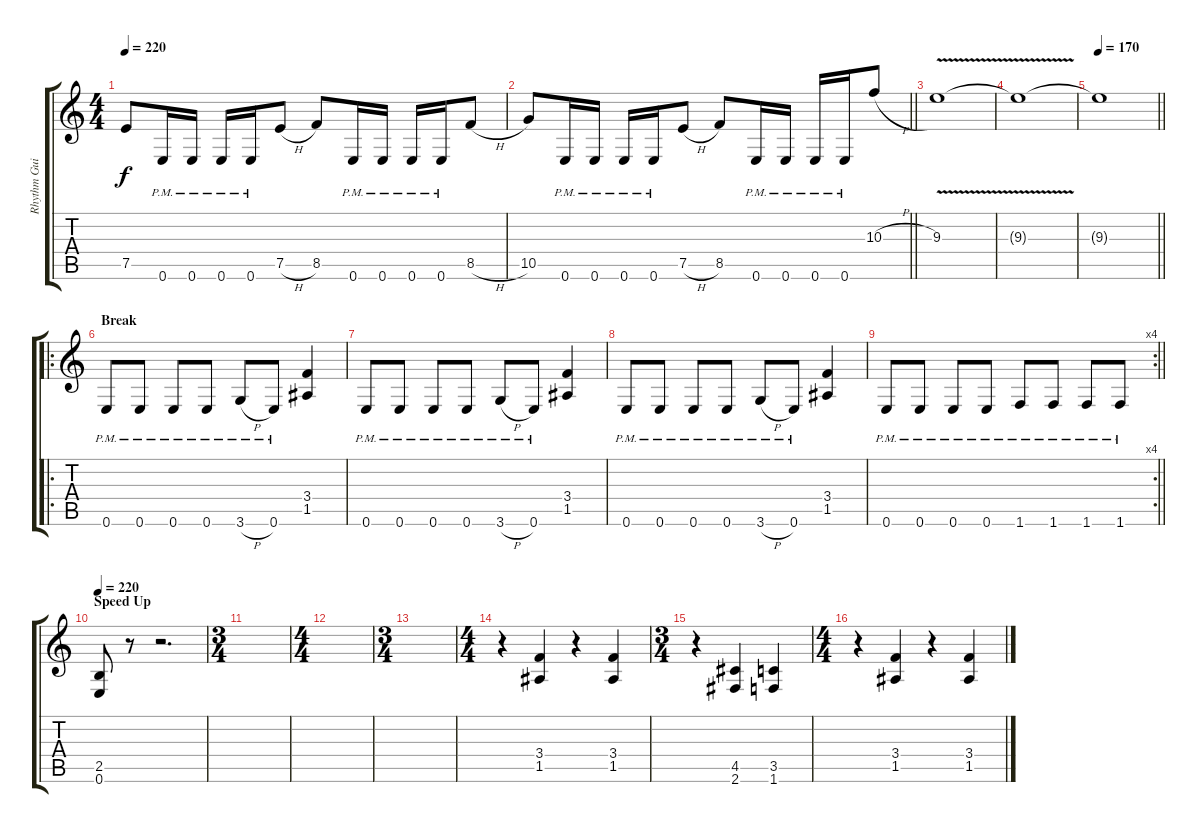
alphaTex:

\track ("Rhythm Guitar" "Rhythm Gui") {instrument distortionguitar}
\staff {score tabs}
\tuning (E4 B3 G3 D3 A2 E2) {hide}
\ts (4 4)
\tempo 220
\clef g2
\ks c
7.5.8{dy f} 0.6{pm}.16 0.6{pm}.16 0.6{pm}.16 0.6{pm}.16 7.5{h}.8 8.5.8 0.6{pm}.16 0.6{pm}.16 0.6{pm}.16 0.6{pm}.16 8.5{h}.8 |
\barLineRight lightlight
10.5.8 0.6{pm}.16 0.6{pm}.16 0.6{pm}.16 0.6{pm}.16 7.5{h}.8 8.5.8 0.6{pm}.16 0.6{pm}.16 0.6{pm}.16 0.6{pm}.16 10.3{h}.8 |
9.3{v}.1 |
9.3{t}.1 |
\tempo 170
\barLineRight lightlight
9.3{t}.1 |
\ro
\section ("" "Break")
0.6{pm}.8 0.6{pm}.8 0.6{pm}.8 0.6{pm}.8 3.6{h pm}.8 0.6{pm}.8 (3.4 1.5).4 |
0.6{pm}.8 0.6{pm}.8 0.6{pm}.8 0.6{pm}.8 3.6{h pm}.8 0.6{pm}.8 (3.4 1.5).4 |
0.6{pm}.8 0.6{pm}.8 0.6{pm}.8 0.6{pm}.8 3.6{h pm}.8 0.6{pm}.8 (3.4 1.5).4 |
\rc 4
\barLineRight lightlight
0.6{pm}.8 0.6{pm}.8 0.6{pm}.8 0.6{pm}.8 1.6{pm}.8 1.6{pm}.8 1.6{pm}.8 1.6{pm}.8 |
\section ("" "Speed Up")
\tempo 220
(2.5 0.6).8 r.8 r.2{d} |
\ts (3 4)
|
\ts (4 4)
|
\ts (3 4)
|
\ts (4 4)
r.4 (3.4 1.5).4 r.4 (3.4 1.5).4 |
\ts (3 4)
r.4 (4.5 2.6).4 (3.5 1.6).4 |
\ts (4 4)
r.4 (3.4 1.5).4 r.4 (3.4 1.5).4
